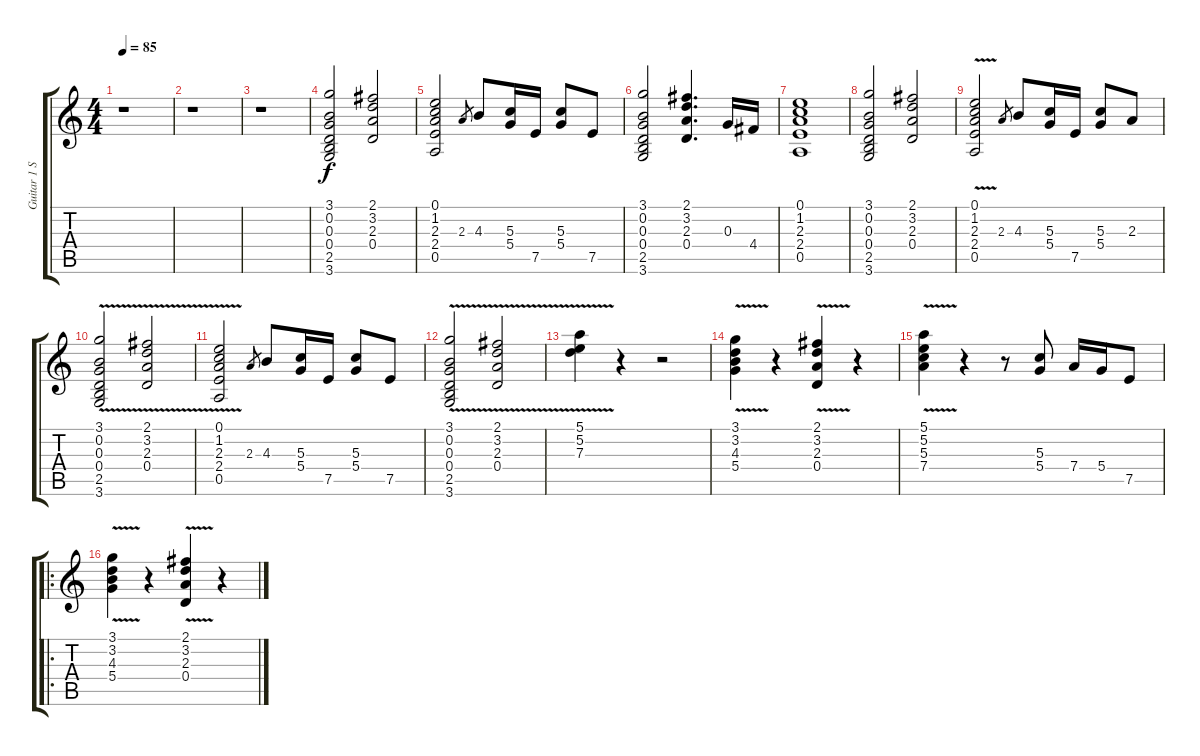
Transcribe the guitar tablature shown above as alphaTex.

\track ("Guitar 1 Simile" "Guitar 1 S") {instrument electricguitarclean}
\staff {score tabs}
\tuning (E4 B3 G3 D3 A2 E2) {hide}
\ts (4 4)
\tempo 85
\clef g2
\ks c
r.1{dy f} |
r.1 |
r.1 |
(3.1 0.2 0.3 0.4 2.5 3.6).2 (2.1 3.2 2.3 0.4).2 |
(0.1 1.2 2.3 2.4 0.5).2 2.3.8{gr} 4.3.8 (5.3 5.4).16 7.5.16 (5.3 5.4).8 7.5.8 |
(3.1 0.2 0.3 0.4 2.5 3.6).2 (2.1 3.2 2.3 0.4).4{d} 0.3.16 4.4.16 |
(0.1 1.2 2.3 2.4 0.5).1 |
(3.1 0.2 0.3 0.4 2.5 3.6).2 (2.1 3.2 2.3 0.4).2 |
(0.1{v} 1.2{v} 2.3{v} 2.4{v} 0.5{v}).2 2.3.8{gr} 4.3.8 (5.3 5.4).16 7.5.16 (5.3 5.4).8 2.3.8 |
(3.1{v} 0.2{v} 0.3{v} 0.4{v} 2.5{v} 3.6{v}).2 (2.1{v} 3.2{v} 2.3{v} 0.4{v}).2 |
(0.1{v} 1.2{v} 2.3{v} 2.4{v} 0.5{v}).2 2.3.8{gr} 4.3.8 (5.3 5.4).16 7.5.16 (5.3 5.4).8 7.5.8 |
(3.1{v} 0.2{v} 0.3{v} 0.4{v} 2.5{v} 3.6{v}).2 (2.1{v} 3.2{v} 2.3{v} 0.4{v}).2 |
(5.1{v} 5.2{v} 7.3{v}).4 r.4 r.2 |
(3.1{v} 3.2{v} 4.3{v} 5.4{v}).4 r.4 (2.1{v} 3.2{v} 2.3{v} 0.4{v}).4 r.4 |
(5.1{v} 5.2{v} 5.3{v} 7.4{v}).4 r.4 r.8 (5.3 5.4).8 7.4.16 5.4.16 7.5.8 |
\ro
(3.1{v} 3.2{v} 4.3{v} 5.4{v}).4 r.4 (2.1{v} 3.2{v} 2.3{v} 0.4{v}).4 r.4
